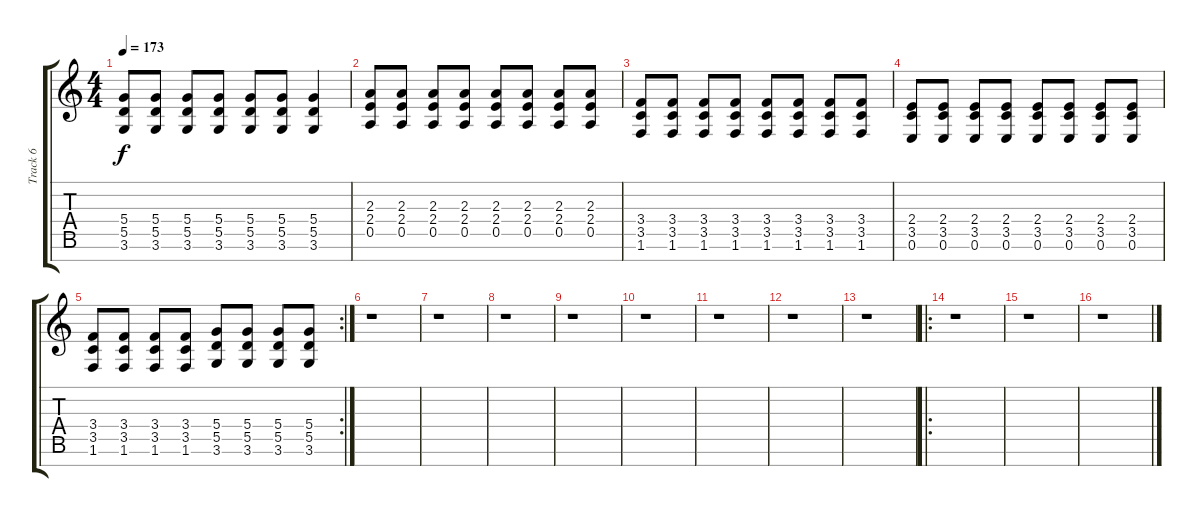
\track ("Track 6" "Track 6") {instrument distortionguitar}
\staff {score tabs}
\tuning (E4 B3 G3 D3 A2 E2 B1) {hide}
\ts (4 4)
\tempo 173
\clef g2
\ks c
(5.4 5.5 3.6).8{dy f} (5.4 5.5 3.6).8 (5.4 5.5 3.6).8 (5.4 5.5 3.6).8 (5.4 5.5 3.6).8 (5.4 5.5 3.6).8 (5.4 5.5 3.6).4 |
(2.3 2.4 0.5).8 (2.3 2.4 0.5).8 (2.3 2.4 0.5).8 (2.3 2.4 0.5).8 (2.3 2.4 0.5).8 (2.3 2.4 0.5).8 (2.3 2.4 0.5).8 (2.3 2.4 0.5).8 |
(3.4 3.5 1.6).8 (3.4 3.5 1.6).8 (3.4 3.5 1.6).8 (3.4 3.5 1.6).8 (3.4 3.5 1.6).8 (3.4 3.5 1.6).8 (3.4 3.5 1.6).8 (3.4 3.5 1.6).8 |
(2.4 3.5 0.6).8 (2.4 3.5 0.6).8 (2.4 3.5 0.6).8 (2.4 3.5 0.6).8 (2.4 3.5 0.6).8 (2.4 3.5 0.6).8 (2.4 3.5 0.6).8 (2.4 3.5 0.6).8 |
\rc 2
(3.4 3.5 1.6).8 (3.4 3.5 1.6).8 (3.4 3.5 1.6).8 (3.4 3.5 1.6).8 (5.4 5.5 3.6).8 (5.4 5.5 3.6).8 (5.4 5.5 3.6).8 (5.4 5.5 3.6).8 |
r.1 |
r.1 |
r.1 |
r.1 |
r.1 |
r.1 |
r.1 |
r.1 |
\ro
r.1 |
r.1 |
r.1
